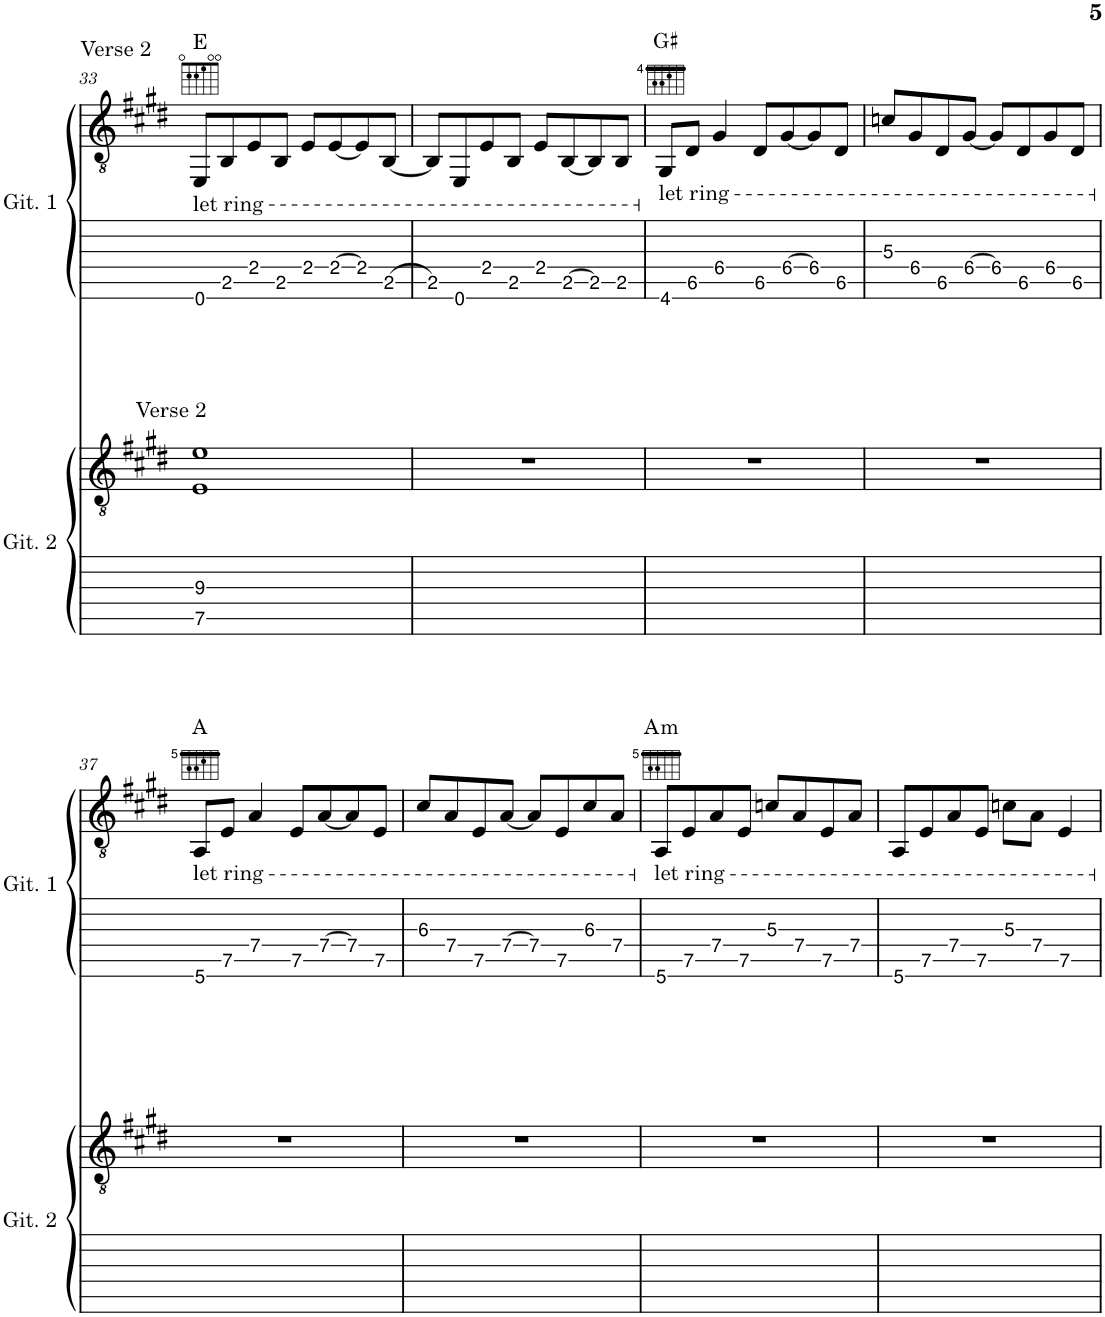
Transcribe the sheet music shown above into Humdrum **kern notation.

**kern	**kern	**kern	**kern	**harte
*part2	*part2	*part1	*part1	*part1
*staff4	*staff3	*staff2	*staff1	*
*I"Guitar 2	*	*I"Guitar 1	*	*
*I'Git. 2	*	*I'Git. 1	*	*
!!LO:PB:g=z
*	*clefGv2	*	*clefGv2	*
*k[f#c#g#d#]	*k[f#c#g#d#]	*k[f#c#g#d#]	*k[f#c#g#d#]	*
*M4/4	*M4/4	*M4/4	*M4/4	*
=33	=33	=33	=33	=33
!	!	!	!LO:TX:a:t=Verse 2	!
!	!	!	!LO:TX:b:t=let ring	!
!	!LO:TX:a:t=Verse 2	!	!	!
1E 1e	1E 1e	8EEL	8EE/L	E:maj
.	.	8BBJ	8BB/	.
.	.	8EL	8E/	.
.	.	8BBJ	8BB/J	.
.	.	8EL	8E/L	.
.	.	[8EJ	[8E/	.
.	.	8EL]	8E/]	.
.	.	[8BBJ	[8BB/J	.
=34	=34	=34	=34	=34
1r	1r	8BBL]	8BB/L]	.
.	.	8EEJ	8EE/	.
.	.	8EL	8E/	.
.	.	8BBJ	8BB/J	.
.	.	8EL	8E/L	.
.	.	[8BBJ	[8BB/	.
.	.	8BBL]	8BB/]	.
.	.	8BBJ	8BB/J	.
=35	=35	=35	=35	=35
!	!	!	!LO:TX:b:t=let ring	!
1r	1r	8GG#L	8GG#/L	G#:maj
.	.	8D#J	8D#/J	.
.	.	4G#	4G#/	.
.	.	8D#L	8D#/L	.
.	.	[8G#J	[8G#/	.
.	.	8G#L]	8G#/]	.
.	.	8D#J	8D#/J	.
=36	=36	=36	=36	=36
1r	1r	8cL	8cn/L	.
.	.	8G#J	8G#/	.
.	.	8D#L	8D#/	.
.	.	[8G#J	[8G#/J	.
.	.	8G#L]	8G#/L]	.
.	.	8D#J	8D#/	.
.	.	8G#L	8G#/	.
.	.	8D#J	8D#/J	.
!!LO:LB:g=z
=37	=37	=37	=37	=37
!	!	!	!LO:TX:b:t=let ring	!
1r	1r	8AAL	8AA/L	A:maj
.	.	8EJ	8E/J	.
.	.	4A	4A/	.
.	.	8EL	8E/L	.
.	.	[8AJ	[8A/	.
.	.	8AL]	8A/]	.
.	.	8EJ	8E/J	.
=38	=38	=38	=38	=38
1r	1r	8c#L	8c#/L	.
.	.	8AJ	8A/	.
.	.	8EL	8E/	.
.	.	[8AJ	[8A/J	.
.	.	8AL]	8A/L]	.
.	.	8EJ	8E/	.
.	.	8c#L	8c#/	.
.	.	8AJ	8A/J	.
=39	=39	=39	=39	=39
!	!	!	!LO:TX:b:t=let ring	!LO:H:kt=m
1r	1r	8AAL	8AA/L	A:min
.	.	8EJ	8E/	.
.	.	8AL	8A/	.
.	.	8EJ	8E/J	.
.	.	8cL	8cn/L	.
.	.	8AJ	8A/	.
.	.	8EL	8E/	.
.	.	8AJ	8A/J	.
=40	=40	=40	=40	=40
1r	1r	8AAL	8AA/L	.
.	.	8EJ	8E/	.
.	.	8AL	8A/	.
.	.	8EJ	8E/J	.
.	.	8cnL	8cn\L	.
.	.	8AJ	8A\J	.
.	.	4E	4E/	.
=	=	=	=	=
*-	*-	*-	*-	*-
